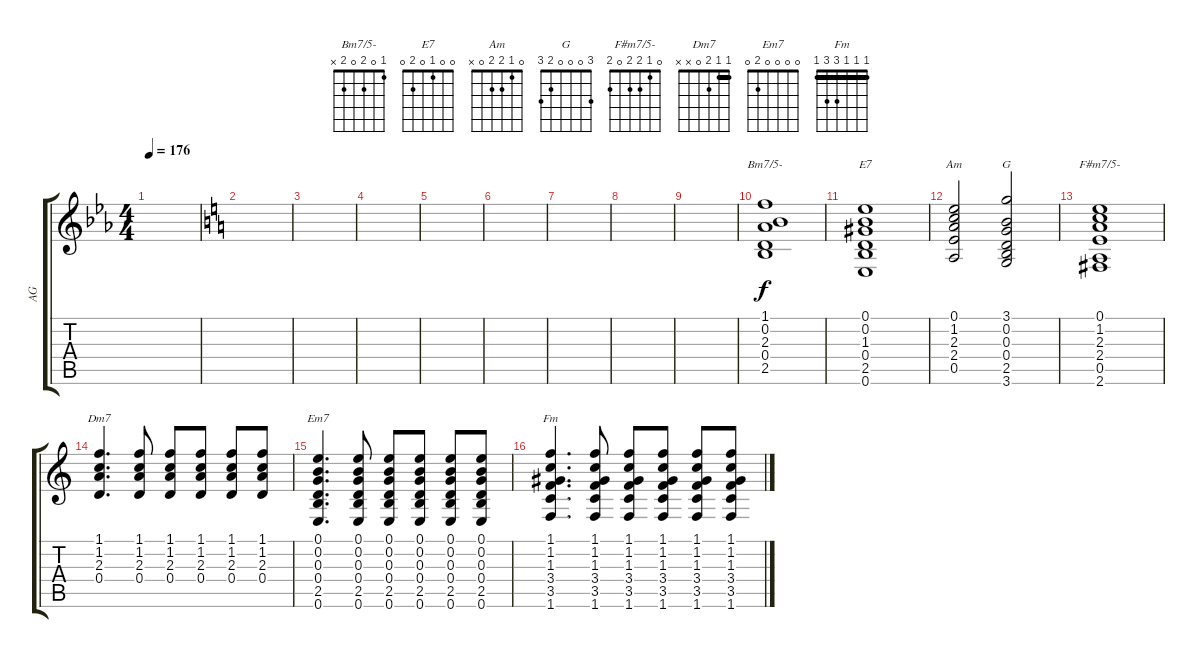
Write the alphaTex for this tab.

\track ("AG" "AG") {instrument acousticguitarnylon}
\staff {score tabs}
\tuning (E4 B3 G3 D3 A2 E2) {hide}
\chord ("Bm7/5-" 1 0 2 0 2 x)
\chord ("E7" 0 0 1 0 2 0)
\chord ("Am" 0 1 2 2 0 x)
\chord ("G" 3 0 0 0 2 3)
\chord ("F#m7/5-" 0 1 2 2 0 2)
\chord ("Dm7" 1 1 2 0 x x) {barre 1}
\chord ("Em7" 0 0 0 0 2 0)
\chord ("Fm" 1 1 1 3 3 1) {barre 1}
\ts (4 4)
\tempo 176
\clef g2
\ks eb
|
\ks c
|
|
|
|
|
|
|
|
(1.1 0.2 2.3 0.4 2.5).1{ch "Bm7/5-"} |
(0.1 0.2 1.3 0.4 2.5 0.6).1{ch "E7"} |
(0.1 1.2 2.3 2.4 0.5).2{ch "Am"} (3.1 0.2 0.3 0.4 2.5 3.6).2{ch "G"} |
(0.1 1.2 2.3 2.4 0.5 2.6).1{ch "F#m7/5-"} |
(1.1 1.2 2.3 0.4).4{d ch "Dm7"} (1.1 1.2 2.3 0.4).8 (1.1 1.2 2.3 0.4).8 (1.1 1.2 2.3 0.4).8 (1.1 1.2 2.3 0.4).8 (1.1 1.2 2.3 0.4).8 |
(0.1 0.2 0.3 0.4 2.5 0.6).4{d ch "Em7"} (0.1 0.2 0.3 0.4 2.5 0.6).8 (0.1 0.2 0.3 0.4 2.5 0.6).8 (0.1 0.2 0.3 0.4 2.5 0.6).8 (0.1 0.2 0.3 0.4 2.5 0.6).8 (0.1 0.2 0.3 0.4 2.5 0.6).8 |
(1.1 1.2 1.3 3.4 3.5 1.6).4{d ch "Fm"} (1.1 1.2 1.3 3.4 3.5 1.6).8 (1.1 1.2 1.3 3.4 3.5 1.6).8 (1.1 1.2 1.3 3.4 3.5 1.6).8 (1.1 1.2 1.3 3.4 3.5 1.6).8 (1.1 1.2 1.3 3.4 3.5 1.6).8
